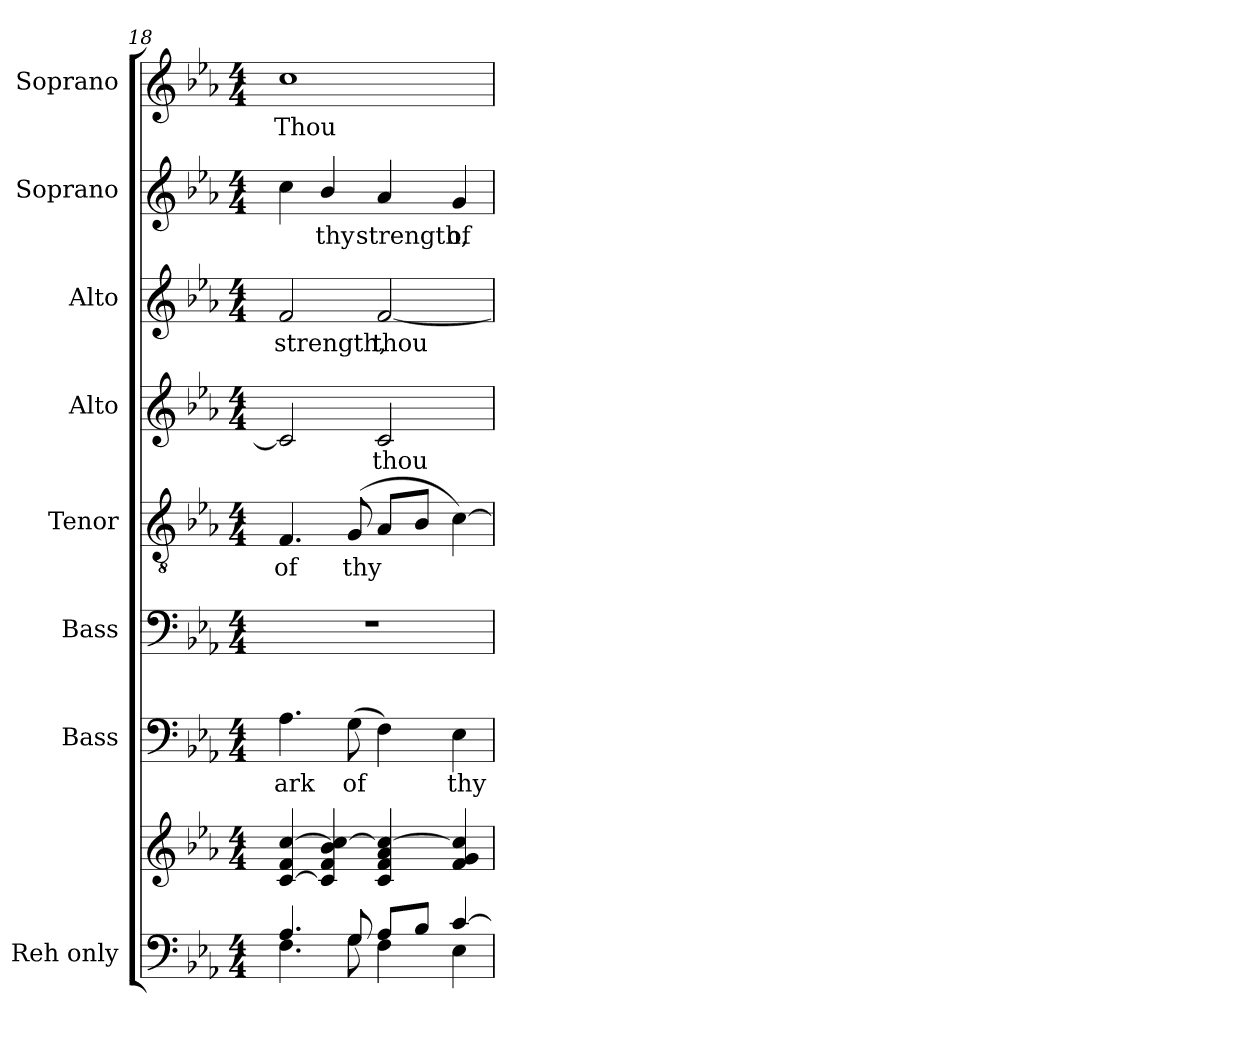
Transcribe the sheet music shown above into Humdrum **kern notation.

**kern	**kern	**kern	**text	**kern	**kern	**text	**kern	**text	**kern	**text	**kern	**text	**kern	**text
*part8	*part8	*part7	*part7	*part6	*part5	*part5	*part4	*part4	*part3	*part3	*part2	*part2	*part1	*part1
*staff9	*staff8	*staff7	*staff7	*staff6	*staff5	*staff5	*staff4	*staff4	*staff3	*staff3	*staff2	*staff2	*staff1	*staff1
*I"Reh only	*	*I"Bass	*	*I"Bass	*I"Tenor	*	*I"Alto	*	*I"Alto	*	*I"Soprano	*	*I"Soprano	*
*I'Reh only	*	*I'B.	*	*I'B.	*I'T.	*	*I'A.	*	*I'A.	*	*I'S.	*	*I'S.	*
*clefF4	*clefG2	*clefF4	*	*clefF4	*clefGv2	*	*clefG2	*	*clefG2	*	*clefG2	*	*clefG2	*
*	*	*	*	*	*ITrd7c12	*	*	*	*	*	*	*	*	*
*k[b-e-a-]	*k[b-e-a-]	*k[b-e-a-]	*	*k[b-e-a-]	*k[b-e-a-]	*	*k[b-e-a-]	*	*k[b-e-a-]	*	*k[b-e-a-]	*	*k[b-e-a-]	*
*E-:	*E-:	*E-:	*	*E-:	*E-:	*	*E-:	*	*E-:	*	*E-:	*	*E-:	*
*M4/4	*M4/4	*M4/4	*	*M4/4	*M4/4	*	*M4/4	*	*M4/4	*	*M4/4	*	*M4/4	*
=18	=18	=18	=18	=18	=18	=18	=18	=18	=18	=18	=18	=18	=18	=18
*^	*^	*	*	*	*	*	*	*	*	*	*	*	*	*
!	!	!	!	!	!LO:LY:b:color=#000000	!	!	!	!	!	!	!	!	!	!	!
!	!	!	!	!	!	!	!	!LO:LY:b:color=#000000	!	!	!	!	!	!	!	!
!	!	!	!	!	!	!	!	!	!	!	!	!LO:LY:b:color=#000000	!	!	!	!
!	!	!	!	!	!	!	!	!	!	!	!	!	!	!	!	!LO:LY:b:color=#000000
4.Fi\	4.A-i/	[4ci/ 4fi [4cci	1cciyy	4.A-i\	ark	1r	4.FFi/	of	2ci/]	.	2fi/	strength,	4cci\	.	1cci	Thou
!	!	!	!	!	!	!	!	!	!	!	!	!	!	!LO:LY:b:color=#000000	!	!
.	.	4ci/] 4fi 4b-i 4cci_	.	.	.	.	.	.	.	.	.	.	4b-i/	thy	.	.
!	!	!	!	!	!LO:LY:b:color=#000000	!	!	!	!	!	!	!	!	!	!	!
!	!	!	!	!	!	!	!	!LO:LY:b:color=#000000	!	!	!	!	!	!	!	!
8Gi/	8Gi\	.	.	(8Gi\	of	.	(8GGi/	thy	.	.	.	.	.	.	.	.
!	!	!	!	!	!	!	!	!	!	!LO:LY:b:color=#000000	!	!	!	!	!	!
!	!	!	!	!	!	!	!	!	!	!	!	!LO:LY:b:color=#000000	!	!	!	!
!	!	!	!	!	!	!	!	!	!	!	!	!	!	!LO:LY:b:color=#000000	!	!
8A-i/L	4Fi\	4ci/ 4fi 4a-i 4cci_	.	4Fi\)	.	.	8AA-i/L	.	2ci/	thou	[2fi/	thou	4a-i/	strength,	.	.
8B-i/J	.	.	.	.	.	.	8BB-i/J	.	.	.	.	.	.	.	.	.
!	!	!	!	!	!LO:LY:b:color=#000000	!	!	!	!	!	!	!	!	!	!	!
!	!	!	!	!	!	!	!	!	!	!	!	!	!	!LO:LY:b:color=#000000	!	!
[4ci/	4E-i\	4fi/ 4gi 4cci]	.	4E-i\	thy	.	[4Ci\)	.	.	.	.	.	4gi/	of	.	.
*v	*v	*	*	*	*	*	*	*	*	*	*	*	*	*	*	*
*	*v	*v	*	*	*	*	*	*	*	*	*	*	*	*	*
=	=	=	=	=	=	=	=	=	=	=	=	=	=	=
*-	*-	*-	*-	*-	*-	*-	*-	*-	*-	*-	*-	*-	*-	*-
